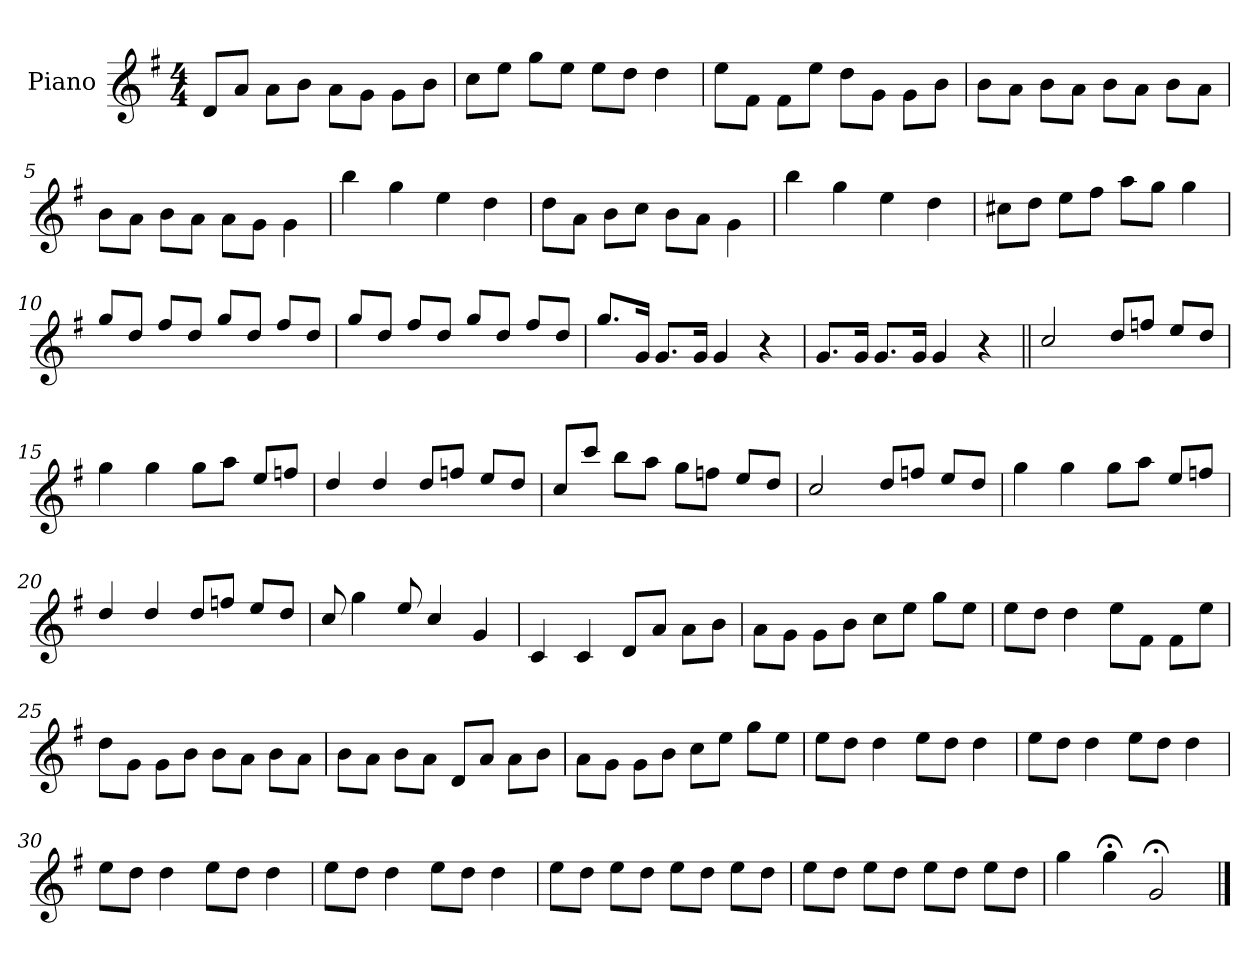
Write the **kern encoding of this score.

**kern
*part1
*staff1
*I"Piano
*I'Pno.
*clefG2
*k[f#]
*M4/4
=1
8d/L
8a/J
8a\L
8b\J
8a\L
8g\J
8g\L
8b\J
=2
8cc\L
8ee\J
8gg\L
8ee\J
8ee\L
8dd\J
4dd\
=3
8ee\L
8f#\J
8f#\L
8ee\J
8dd\L
8g\J
8g\L
8b\J
=4
8b\L
8a\J
8b\L
8a\J
8b\L
8a\J
8b\L
8a\J
=5
8b\L
8a\J
8b\L
8a\J
8a\L
8g\J
4g\
=6
4bb\
4gg\
4ee\
4dd\
!!LO:LB:g=z
=7
8dd\L
8a\J
8b\L
8cc\J
8b\L
8a\J
4g\
=8
4bb\
4gg\
4ee\
4dd\
=9
8cc#X\L
8dd\J
8ee\L
8ff#\J
8aa\L
8gg\J
4gg\
!!LO:LB:g=z
=10
8gg/L
8dd/J
8ff#/L
8dd/J
8gg/L
8dd/J
8ff#/L
8dd/J
=11
8gg/L
8dd/J
8ff#/L
8dd/J
8gg/L
8dd/J
8ff#/L
8dd/J
=12
8.gg/L
16g/Jk
8.g/L
16g/Jk
4g/
4r
=13
8.g/L
16g/Jk
8.g/L
16g/Jk
4g/
4r
!!LO:LB:g=z
=14||
2cc/
8dd/L
8ffn/J
8ee/L
8dd/J
=15
4gg\
4gg\
8gg\L
8aa\J
8ee/L
8ffn/J
=16
4dd/
4dd/
8dd/L
8ffn/J
8ee/L
8dd/J
=17
8cc/L
8ccc/J
8bb\L
8aa\J
8gg\L
8ffn\J
8ee/L
8dd/J
=18
2cc/
8dd/L
8ffn/J
8ee/L
8dd/J
=19
4gg\
4gg\
8gg\L
8aa\J
8ee/L
8ffn/J
!!LO:LB:g=z
=20
4dd/
4dd/
8dd/L
8ffn/J
8ee/L
8dd/J
=21
8cc/
4gg\
8ee/
4cc/
4g/
=22
4c/
4c/
8d/L
8a/J
8a\L
8b\J
=23
8a\L
8g\J
8g\L
8b\J
8cc\L
8ee\J
8gg\L
8ee\J
=24
8ee\L
8dd\J
4dd\
8ee\L
8f#\J
8f#\L
8ee\J
=25
8dd\L
8g\J
8g\L
8b\J
8b\L
8a\J
8b\L
8a\J
!!LO:LB:g=z
=26
8b\L
8a\J
8b\L
8a\J
8d/L
8a/J
8a\L
8b\J
=27
8a\L
8g\J
8g\L
8b\J
8cc\L
8ee\J
8gg\L
8ee\J
=28
8ee\L
8dd\J
4dd\
8ee\L
8dd\J
4dd\
=29
8ee\L
8dd\J
4dd\
8ee\L
8dd\J
4dd\
=30
8ee\L
8dd\J
4dd\
8ee\L
8dd\J
4dd\
=31
8ee\L
8dd\J
4dd\
8ee\L
8dd\J
4dd\
!!LO:LB:g=z
=32
8ee\L
8dd\J
8ee\L
8dd\J
8ee\L
8dd\J
8ee\L
8dd\J
=33
8ee\L
8dd\J
8ee\L
8dd\J
8ee\L
8dd\J
8ee\L
8dd\J
=34
4gg\
4gg;<\
2g;</
==
*-
